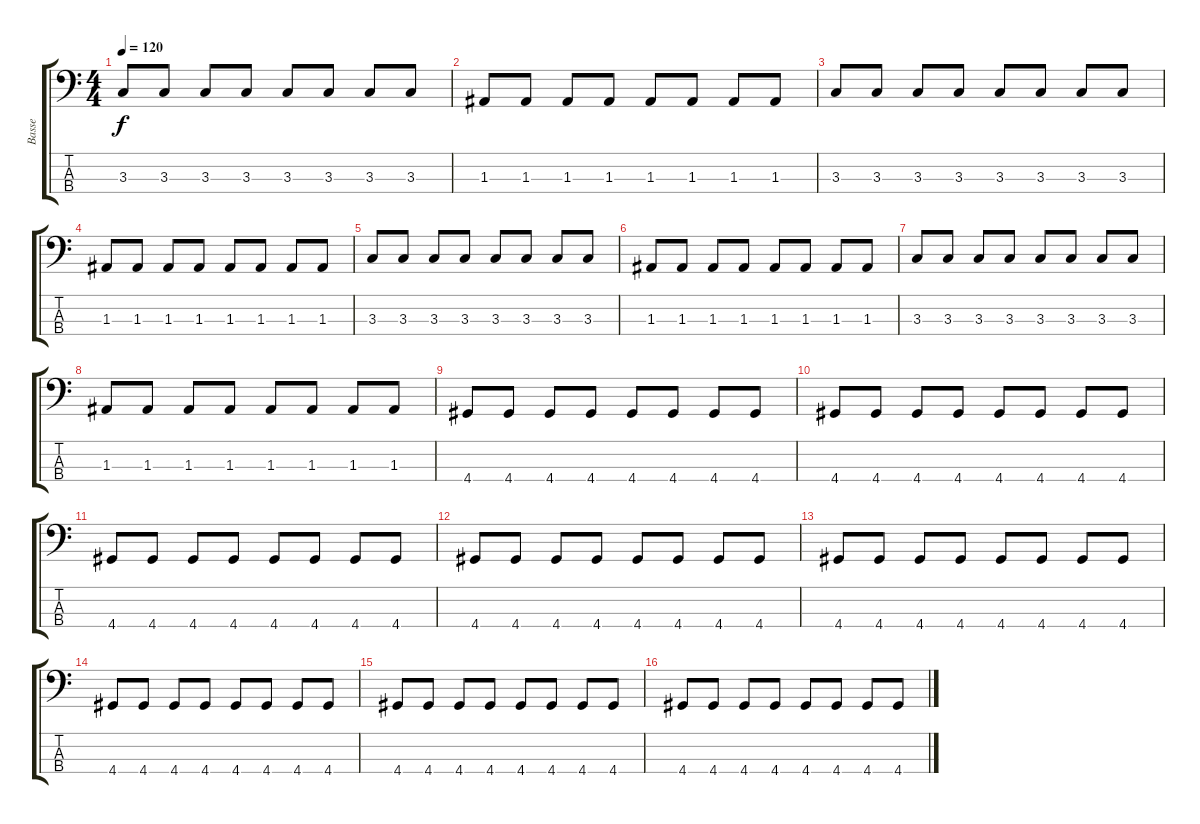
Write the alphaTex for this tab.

\track ("Basse" "Basse") {instrument distortionguitar}
\staff {score tabs}
\tuning (G2 D2 A1 E1) {hide}
\ts (4 4)
\tempo 120
\clef f4
\ks c
3.3.8{dy f} 3.3.8 3.3.8 3.3.8 3.3.8 3.3.8 3.3.8 3.3.8 |
1.3.8 1.3.8 1.3.8 1.3.8 1.3.8 1.3.8 1.3.8 1.3.8 |
3.3.8 3.3.8 3.3.8 3.3.8 3.3.8 3.3.8 3.3.8 3.3.8 |
1.3.8 1.3.8 1.3.8 1.3.8 1.3.8 1.3.8 1.3.8 1.3.8 |
3.3.8 3.3.8 3.3.8 3.3.8 3.3.8 3.3.8 3.3.8 3.3.8 |
1.3.8 1.3.8 1.3.8 1.3.8 1.3.8 1.3.8 1.3.8 1.3.8 |
3.3.8 3.3.8 3.3.8 3.3.8 3.3.8 3.3.8 3.3.8 3.3.8 |
1.3.8 1.3.8 1.3.8 1.3.8 1.3.8 1.3.8 1.3.8 1.3.8 |
4.4.8 4.4.8 4.4.8 4.4.8 4.4.8 4.4.8 4.4.8 4.4.8 |
4.4.8 4.4.8 4.4.8 4.4.8 4.4.8 4.4.8 4.4.8 4.4.8 |
4.4.8 4.4.8 4.4.8 4.4.8 4.4.8 4.4.8 4.4.8 4.4.8 |
4.4.8 4.4.8 4.4.8 4.4.8 4.4.8 4.4.8 4.4.8 4.4.8 |
4.4.8 4.4.8 4.4.8 4.4.8 4.4.8 4.4.8 4.4.8 4.4.8 |
4.4.8 4.4.8 4.4.8 4.4.8 4.4.8 4.4.8 4.4.8 4.4.8 |
4.4.8 4.4.8 4.4.8 4.4.8 4.4.8 4.4.8 4.4.8 4.4.8 |
4.4.8 4.4.8 4.4.8 4.4.8 4.4.8 4.4.8 4.4.8 4.4.8
